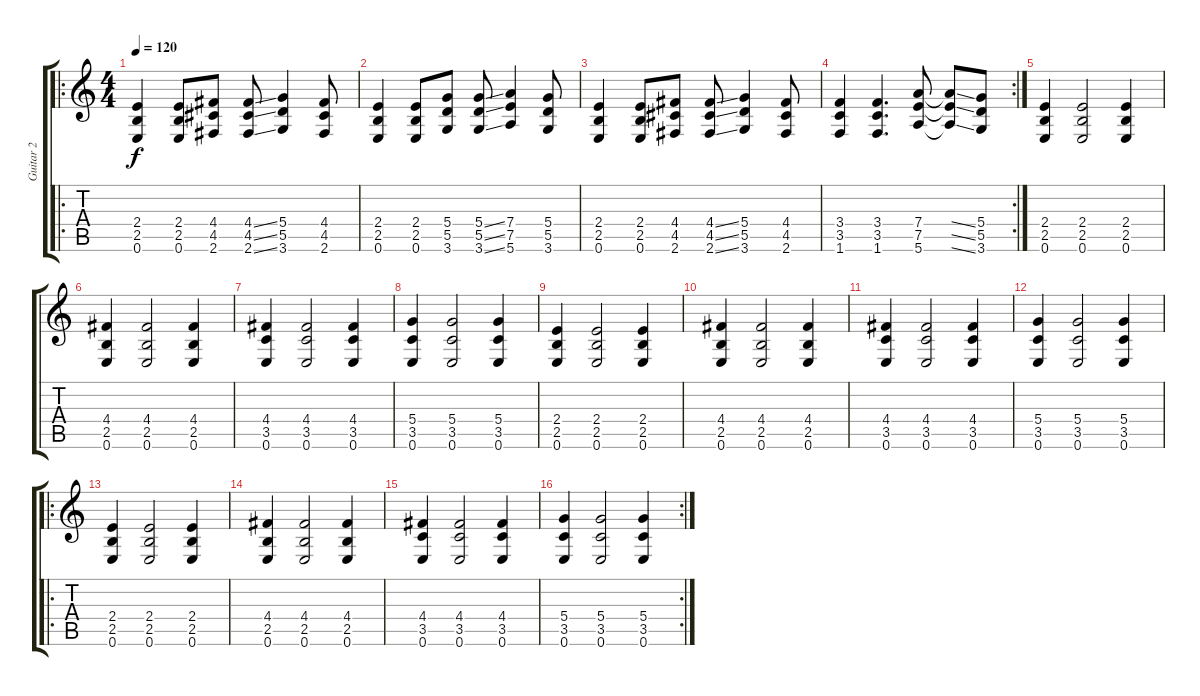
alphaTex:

\track ("Guitar 2" "Guitar 2") {instrument distortionguitar}
\staff {score tabs}
\tuning (E4 B3 G3 D3 A2 E2) {hide}
\ro
\ts (4 4)
\tempo 120
\clef g2
\ks c
(2.4 2.5 0.6).4{dy f} (2.4 2.5 0.6).8 (4.4 4.5 2.6).8 (4.4{ss} 4.5{ss} 2.6{ss}).8 (5.4 5.5 3.6).4 (4.4 4.5 2.6).8 |
(2.4 2.5 0.6).4 (2.4 2.5 0.6).8 (5.4 5.5 3.6).8 (5.4{ss} 5.5{ss} 3.6{ss}).8 (7.4 7.5 5.6).4 (5.4 5.5 3.6).8 |
(2.4 2.5 0.6).4 (2.4 2.5 0.6).8 (4.4 4.5 2.6).8 (4.4{ss} 4.5{ss} 2.6{ss}).8 (5.4 5.5 3.6).4 (4.4 4.5 2.6).8 |
\rc 2
(3.4 3.5 1.6).4 (3.4 3.5 1.6).4{d} (7.4 7.5 5.6).8 (7.4{ss t} 7.5{ss t} 5.6{ss t}).8 (5.4 5.5 3.6).8 |
(2.4 2.5 0.6).4 (2.4 2.5 0.6).2 (2.4 2.5 0.6).4 |
(4.4 2.5 0.6).4 (4.4 2.5 0.6).2 (4.4 2.5 0.6).4 |
(4.4 3.5 0.6).4 (4.4 3.5 0.6).2 (4.4 3.5 0.6).4 |
(5.4 3.5 0.6).4 (5.4 3.5 0.6).2 (5.4 3.5 0.6).4 |
(2.4 2.5 0.6).4 (2.4 2.5 0.6).2 (2.4 2.5 0.6).4 |
(4.4 2.5 0.6).4 (4.4 2.5 0.6).2 (4.4 2.5 0.6).4 |
(4.4 3.5 0.6).4 (4.4 3.5 0.6).2 (4.4 3.5 0.6).4 |
(5.4 3.5 0.6).4 (5.4 3.5 0.6).2 (5.4 3.5 0.6).4 |
\ro
(2.4 2.5 0.6).4 (2.4 2.5 0.6).2 (2.4 2.5 0.6).4 |
(4.4 2.5 0.6).4 (4.4 2.5 0.6).2 (4.4 2.5 0.6).4 |
(4.4 3.5 0.6).4 (4.4 3.5 0.6).2 (4.4 3.5 0.6).4 |
\rc 2
(5.4 3.5 0.6).4 (5.4 3.5 0.6).2 (5.4 3.5 0.6).4
